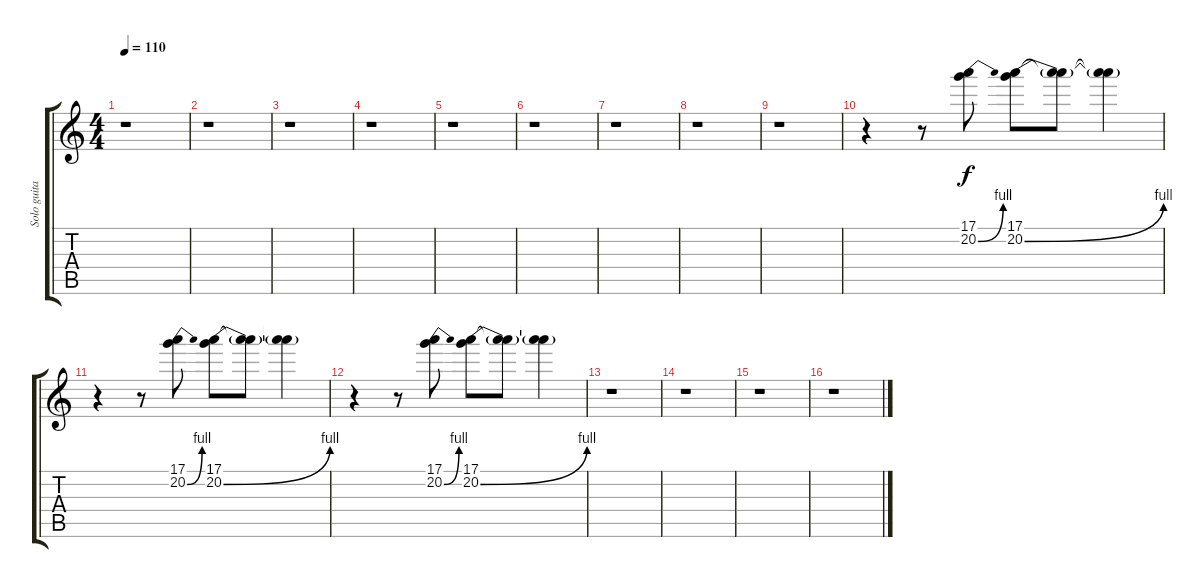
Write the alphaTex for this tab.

\track ("Solo guitar" "Solo guita") {instrument distortionguitar}
\staff {score tabs}
\tuning (E4 B3 G3 D3 A2 E2) {hide}
\ts (4 4)
\tempo 110
\clef g2
\ks c
r.1{dy f} |
r.1 |
r.1 |
r.1 |
r.1 |
r.1 |
r.1 |
r.1 |
r.1 |
r.4 r.8 (17.1 20.2{be (bend 0 0 60 4)}).8 (17.1 20.2{be (bend 0 0 60 4)}).8 (17.1{t} 20.2{t}).8 (17.1{t} 20.2{t}).4 |
r.4 r.8 (17.1 20.2{be (bend 0 0 60 4)}).8 (17.1 20.2{be (bend 0 0 60 4)}).8 (17.1{t} 20.2{t}).8 (17.1{t} 20.2{t}).4 |
r.4 r.8 (17.1 20.2{be (bend 0 0 60 4)}).8 (17.1 20.2{be (bend 0 0 60 4)}).8 (17.1{t} 20.2{t}).8 (17.1{t} 20.2{t}).4 |
r.1 |
r.1 |
r.1 |
r.1
